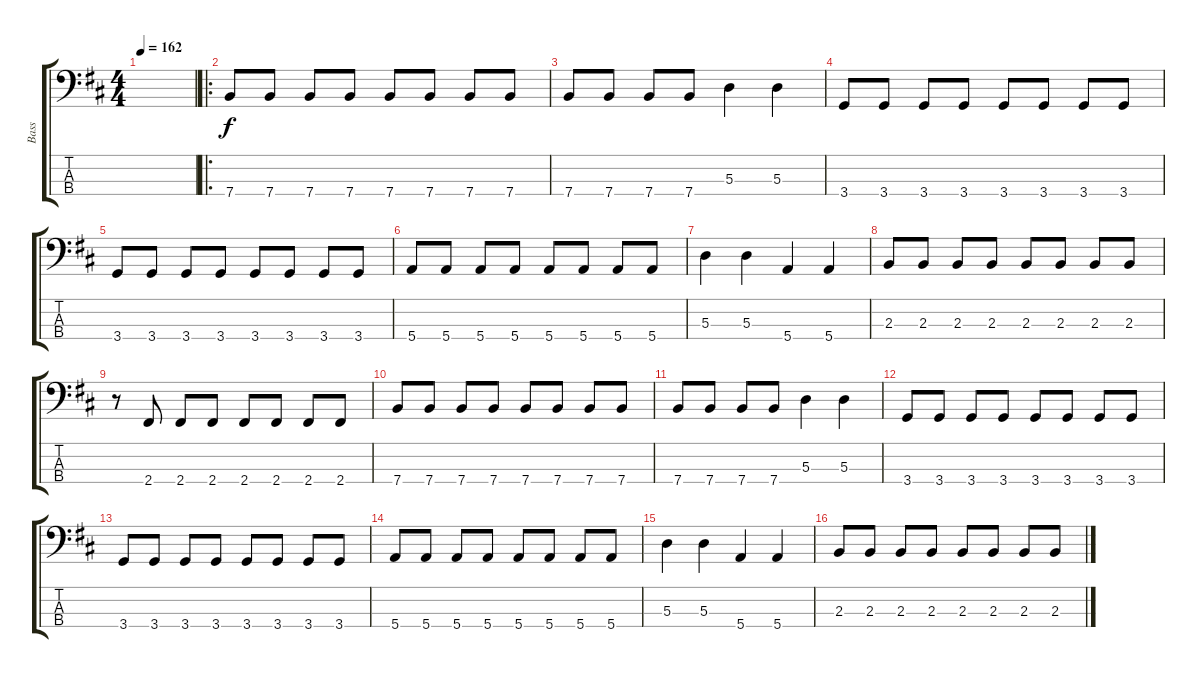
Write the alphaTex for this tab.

\track ("Bass" "Bass") {instrument electricbasspick}
\staff {score tabs}
\tuning (G2 D2 A1 E1) {hide}
\ts (4 4)
\tempo 162
\clef f4
\ks d
|
\ro
7.4.8 7.4.8 7.4.8 7.4.8 7.4.8 7.4.8 7.4.8 7.4.8 |
7.4.8 7.4.8 7.4.8 7.4.8 5.3.4 5.3.4 |
3.4.8 3.4.8 3.4.8 3.4.8 3.4.8 3.4.8 3.4.8 3.4.8 |
3.4.8 3.4.8 3.4.8 3.4.8 3.4.8 3.4.8 3.4.8 3.4.8 |
5.4.8 5.4.8 5.4.8 5.4.8 5.4.8 5.4.8 5.4.8 5.4.8 |
5.3.4 5.3.4 5.4.4 5.4.4 |
2.3.8 2.3.8 2.3.8 2.3.8 2.3.8 2.3.8 2.3.8 2.3.8 |
r.8 2.4.8 2.4.8 2.4.8 2.4.8 2.4.8 2.4.8 2.4.8 |
7.4.8 7.4.8 7.4.8 7.4.8 7.4.8 7.4.8 7.4.8 7.4.8 |
7.4.8 7.4.8 7.4.8 7.4.8 5.3.4 5.3.4 |
3.4.8 3.4.8 3.4.8 3.4.8 3.4.8 3.4.8 3.4.8 3.4.8 |
3.4.8 3.4.8 3.4.8 3.4.8 3.4.8 3.4.8 3.4.8 3.4.8 |
5.4.8 5.4.8 5.4.8 5.4.8 5.4.8 5.4.8 5.4.8 5.4.8 |
5.3.4 5.3.4 5.4.4 5.4.4 |
2.3.8 2.3.8 2.3.8 2.3.8 2.3.8 2.3.8 2.3.8 2.3.8
